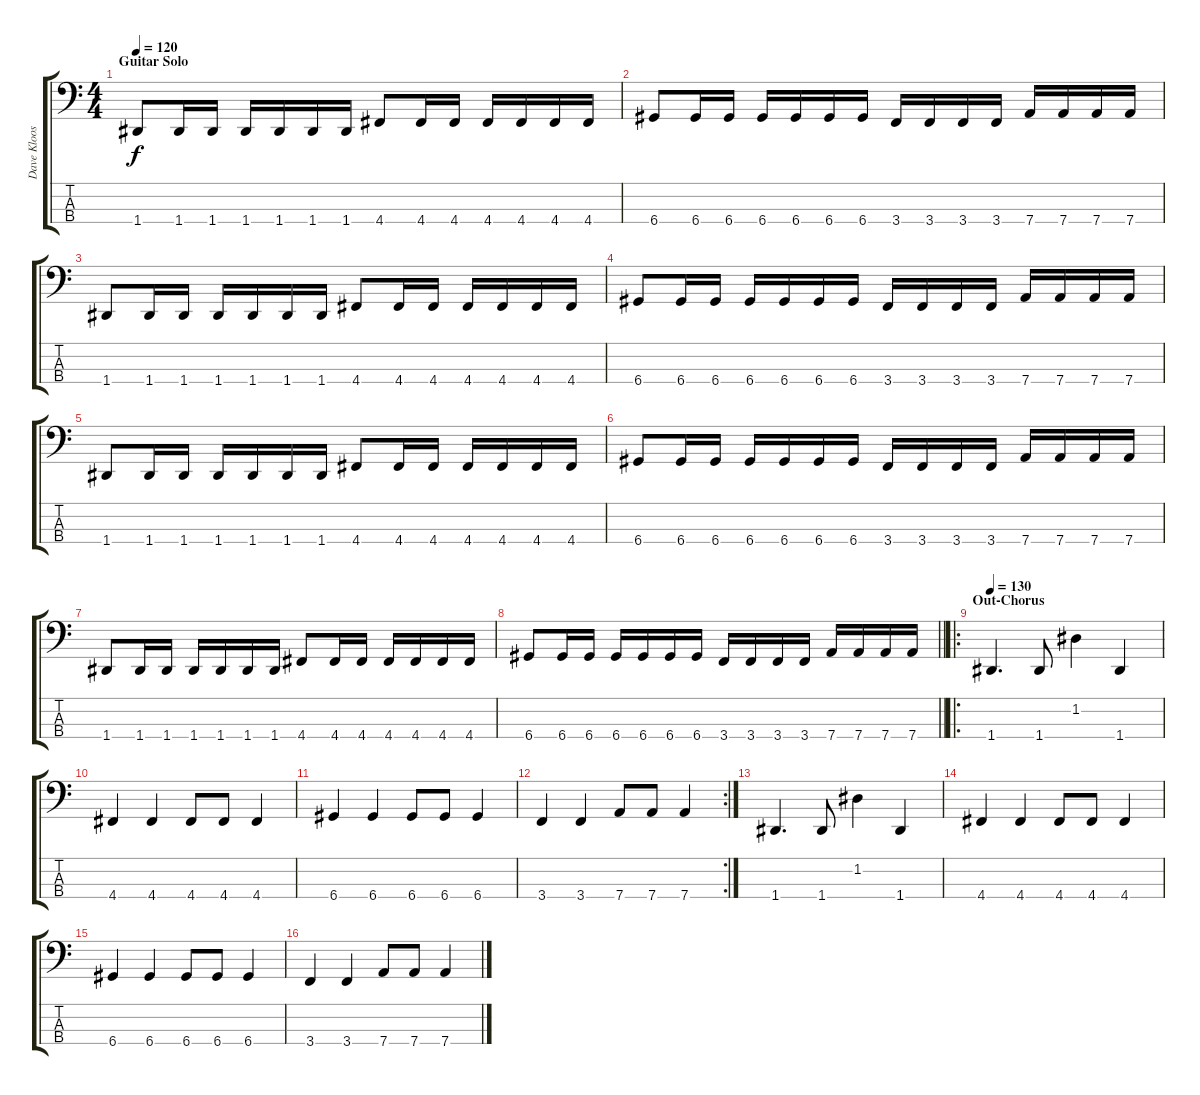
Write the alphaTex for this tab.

\track ("Dave Kloos" "Dave Kloos") {instrument electricbasspick}
\staff {score tabs}
\tuning (G2 D2 A1 D1) {hide}
\ts (4 4)
\section ("" "Guitar Solo")
\tempo 120
\clef f4
\ks c
1.4.8{dy f} 1.4.16 1.4.16 1.4.16 1.4.16 1.4.16 1.4.16 4.4.8 4.4.16 4.4.16 4.4.16 4.4.16 4.4.16 4.4.16 |
6.4.8 6.4.16 6.4.16 6.4.16 6.4.16 6.4.16 6.4.16 3.4.16 3.4.16 3.4.16 3.4.16 7.4.16 7.4.16 7.4.16 7.4.16 |
1.4.8 1.4.16 1.4.16 1.4.16 1.4.16 1.4.16 1.4.16 4.4.8 4.4.16 4.4.16 4.4.16 4.4.16 4.4.16 4.4.16 |
6.4.8 6.4.16 6.4.16 6.4.16 6.4.16 6.4.16 6.4.16 3.4.16 3.4.16 3.4.16 3.4.16 7.4.16 7.4.16 7.4.16 7.4.16 |
1.4.8 1.4.16 1.4.16 1.4.16 1.4.16 1.4.16 1.4.16 4.4.8 4.4.16 4.4.16 4.4.16 4.4.16 4.4.16 4.4.16 |
6.4.8 6.4.16 6.4.16 6.4.16 6.4.16 6.4.16 6.4.16 3.4.16 3.4.16 3.4.16 3.4.16 7.4.16 7.4.16 7.4.16 7.4.16 |
1.4.8 1.4.16 1.4.16 1.4.16 1.4.16 1.4.16 1.4.16 4.4.8 4.4.16 4.4.16 4.4.16 4.4.16 4.4.16 4.4.16 |
\barLineRight lightlight
6.4.8 6.4.16 6.4.16 6.4.16 6.4.16 6.4.16 6.4.16 3.4.16 3.4.16 3.4.16 3.4.16 7.4.16 7.4.16 7.4.16 7.4.16 |
\ro
\section ("" "Out-Chorus")
\tempo 130
1.4.4{d} 1.4.8 1.2.4 1.4.4 |
4.4.4 4.4.4 4.4.8 4.4.8 4.4.4 |
6.4.4 6.4.4 6.4.8 6.4.8 6.4.4 |
\rc 2
3.4.4 3.4.4 7.4.8 7.4.8 7.4.4 |
1.4.4{d} 1.4.8 1.2.4 1.4.4 |
4.4.4 4.4.4 4.4.8 4.4.8 4.4.4 |
6.4.4 6.4.4 6.4.8 6.4.8 6.4.4 |
3.4.4 3.4.4 7.4.8 7.4.8 7.4.4
